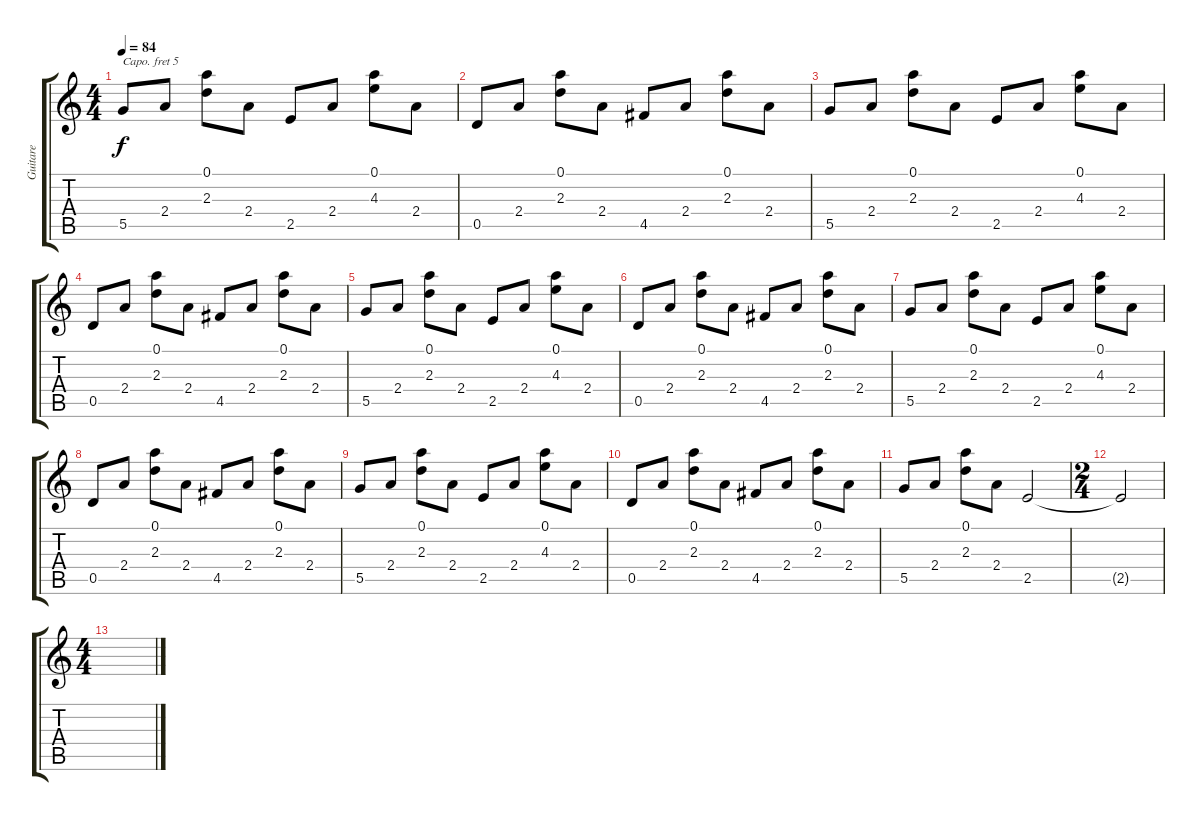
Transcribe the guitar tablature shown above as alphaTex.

\track ("Guitare" "Guitare") {instrument acousticguitarsteel}
\staff {score tabs}
\capo 5
\tuning (E4 B3 G3 D3 A2 E2) {hide}
\ts (4 4)
\tempo 84
\clef g2
\ks c
5.5.8{dy f} 2.4.8 (0.1 2.3).8 2.4.8 2.5.8 2.4.8 (0.1 4.3).8 2.4.8 |
0.5.8 2.4.8 (0.1 2.3).8 2.4.8 4.5.8 2.4.8 (0.1 2.3).8 2.4.8 |
5.5.8 2.4.8 (0.1 2.3).8 2.4.8 2.5.8 2.4.8 (0.1 4.3).8 2.4.8 |
0.5.8 2.4.8 (0.1 2.3).8 2.4.8 4.5.8 2.4.8 (0.1 2.3).8 2.4.8 |
5.5.8 2.4.8 (0.1 2.3).8 2.4.8 2.5.8 2.4.8 (0.1 4.3).8 2.4.8 |
0.5.8 2.4.8 (0.1 2.3).8 2.4.8 4.5.8 2.4.8 (0.1 2.3).8 2.4.8 |
5.5.8 2.4.8 (0.1 2.3).8 2.4.8 2.5.8 2.4.8 (0.1 4.3).8 2.4.8 |
0.5.8 2.4.8 (0.1 2.3).8 2.4.8 4.5.8 2.4.8 (0.1 2.3).8 2.4.8 |
5.5.8 2.4.8 (0.1 2.3).8 2.4.8 2.5.8 2.4.8 (0.1 4.3).8 2.4.8 |
0.5.8 2.4.8 (0.1 2.3).8 2.4.8 4.5.8 2.4.8 (0.1 2.3).8 2.4.8 |
5.5.8 2.4.8 (0.1 2.3).8 2.4.8 2.5.2 |
\ts (2 4)
2.5{t}.2 |
\ts (4 4)
